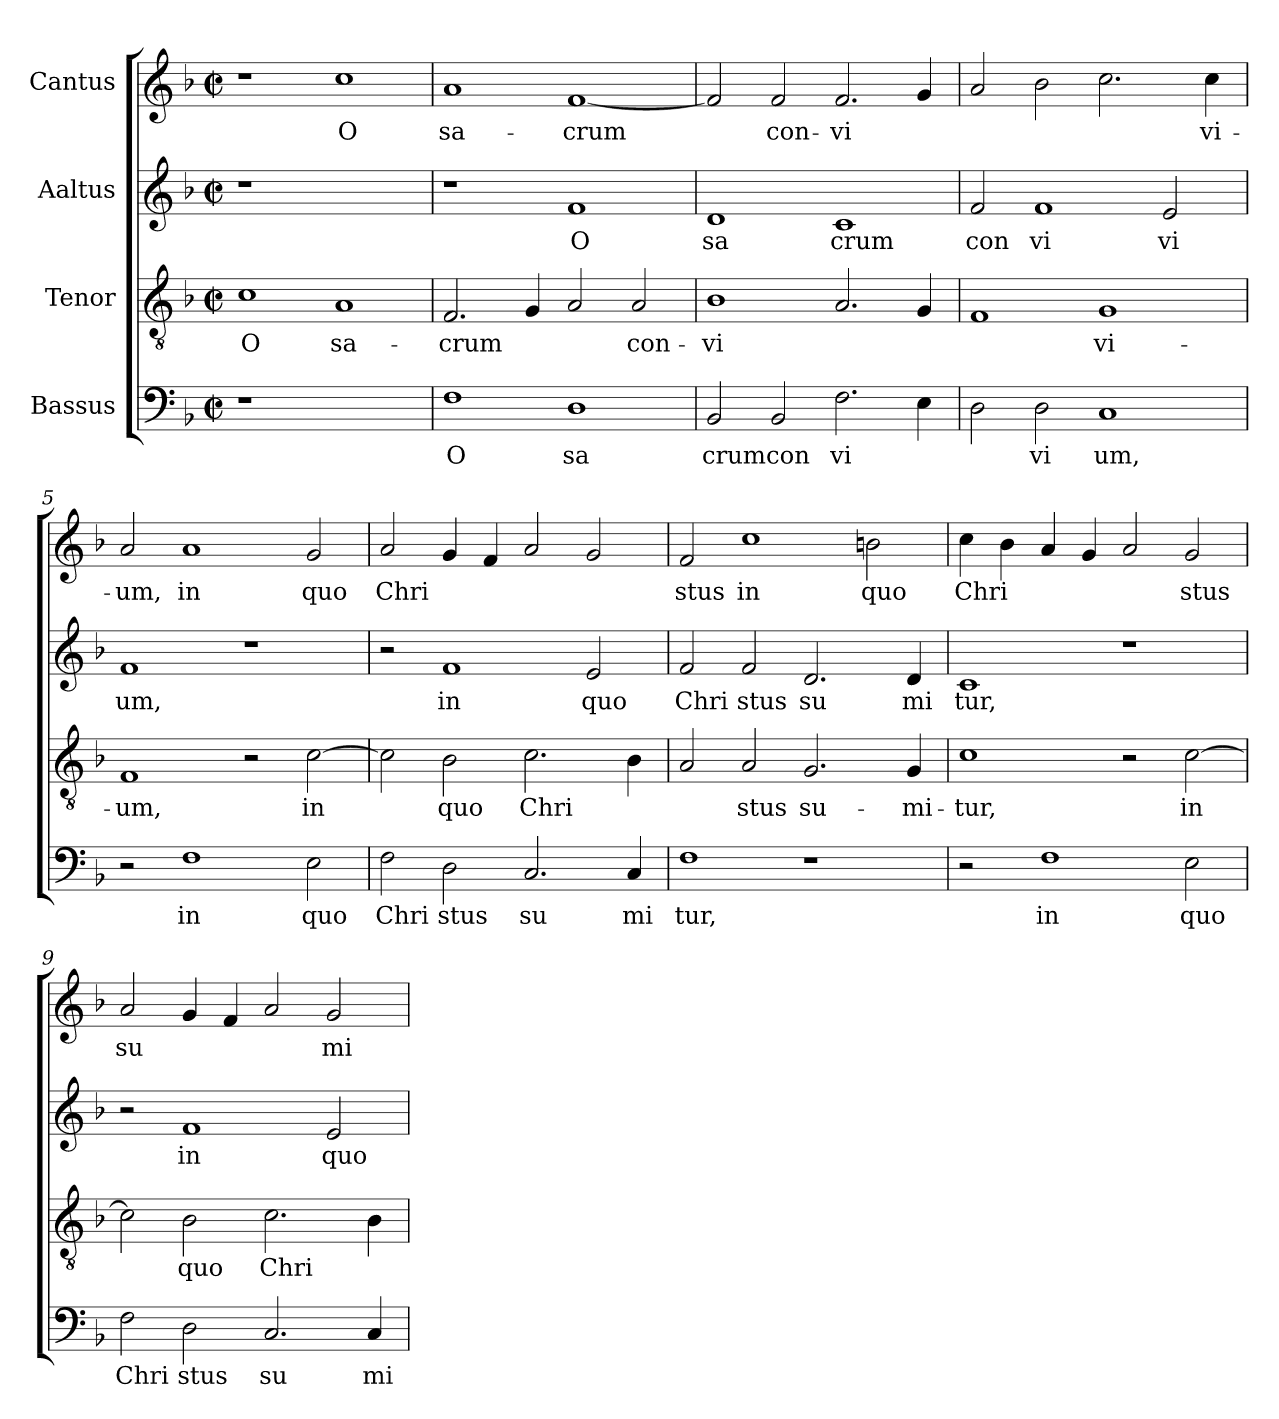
**kern	**text	**kern	**text	**kern	**text	**kern	**text
*part4	*part4	*part3	*part3	*part2	*part2	*part1	*part1
*staff4	*staff4	*staff3	*staff3	*staff2	*staff2	*staff1	*staff1
*I"Bassus	*	*I"Tenor	*	*I"Aaltus	*	*I"Cantus	*
!!LO:PB:g=z
*stria5	*	*stria5	*	*stria5	*	*stria5	*
*clefF4	*	*clefGv2	*	*clefG2	*	*clefG2	*
*k[b-]	*	*k[b-]	*	*k[b-]	*	*k[b-]	*
*F:	*	*F:	*	*F:	*	*F:	*
*M2/2	*	*M2/2	*	*M2/2	*	*M2/2	*
*met(c|)	*	*met(c|)	*	*met(c|)	*	*met(c|)	*
=1	=1	=1	=1	=1	=1	=1	=1
!	!	!	!LO:LY:b:cj	!	!	!	!
1r	.	1c	O	1r	.	1r	.
!	!	!	!LO:LY:b:cj	!	!	!	!LO:LY:b:cj
1ryy	.	1A	sa-	1ryy	.	1cc	O
=2	=2	=2	=2	=2	=2	=2	=2
!	!LO:LY:b:cj	!	!LO:LY:b:cj	!	!	!	!LO:LY:b:cj
1F	O	2.F/	-crum	1r	.	1a	sa-
!	!	!	!LO:LY:b:cj	!	!	!	!
.	.	4G/	.	.	.	.	.
!	!LO:LY:b:cj	!	!LO:LY:b:cj	!	!LO:LY:b:cj	!	!LO:LY:b:cj
1D	sa	2A/	.	1f	O	[<1f	-crum
!	!	!	!LO:LY:b:cj	!	!	!	!
.	.	2A/	con-	.	.	.	.
=3	=3	=3	=3	=3	=3	=3	=3
!	!LO:LY:b:cj	!	!LO:LY:b:cj	!	!LO:LY:b:cj	!	!LO:LY:b:cj
2BB-/	crum	1B-	-vi-	1d	sa	2f/]	.
!	!LO:LY:b:cj	!	!	!	!	!	!LO:LY:b:cj
2BB-/	con	.	.	.	.	2f/	con-
!	!LO:LY:b:cj	!	!LO:LY:b:cj	!	!LO:LY:b:cj	!	!LO:LY:b:cj
2.F\	vi	2.A/	--	1c	crum	2.f/	-vi-
!	!LO:LY:b:cj	!	!LO:LY:b:cj	!	!	!	!LO:LY:b:cj
4E\	.	4G/	--	.	.	4g/	--
=4	=4	=4	=4	=4	=4	=4	=4
!	!LO:LY:b:cj	!	!LO:LY:b:cj	!	!LO:LY:b:cj	!	!LO:LY:b:cj
2D\	.	1F	--	2f/	con	2a/	--
!	!LO:LY:b:cj	!	!	!	!LO:LY:b:cj	!	!LO:LY:b:cj
2D\	vi	.	.	1f	vi	2b-\	--
!	!LO:LY:b:cj	!	!LO:LY:b:cj	!	!	!	!LO:LY:b:cj
1C	um,	1G	-vi-	.	.	2.cc\	--
!	!	!	!	!	!LO:LY:b:cj	!	!
.	.	.	.	2e/	vi	.	.
!	!	!	!	!	!	!	!LO:LY:b:cj
.	.	.	.	.	.	4cc\	-vi-
=5	=5	=5	=5	=5	=5	=5	=5
!	!	!	!LO:LY:b:cj	!	!LO:LY:b:cj	!	!LO:LY:b:cj
2r	.	1F	-um,	1f	um,	2a>/	-um,
!	!LO:LY:b:cj	!	!	!	!	!	!LO:LY:b:cj
1F	in	.	.	.	.	1a	in
.	.	2r	.	1r	.	.	.
!	!LO:LY:b:cj	!	!LO:LY:b:cj	!	!	!	!LO:LY:b:cj
2E\	quo	[>2c\	in	.	.	2g/	quo
=6	=6	=6	=6	=6	=6	=6	=6
!	!LO:LY:b:cj	!	!LO:LY:b:cj	!	!	!	!LO:LY:b:cj
2F\	Chri	2c\]	.	2r	.	2a/	Chri-
!	!LO:LY:b:cj	!	!LO:LY:b:cj	!	!LO:LY:b:cj	!	!LO:LY:b:cj
2D\	stus	2B-\	quo	1f	in	4g/	--
!	!	!	!	!	!	!	!LO:LY:b:cj
.	.	.	.	.	.	4f/	--
!	!LO:LY:b:cj	!	!LO:LY:b:cj	!	!	!	!LO:LY:b:cj
2.C/	su	2.c\	Chri-	.	.	2a/	--
!	!	!	!	!	!LO:LY:b:cj	!	!LO:LY:b:cj
.	.	.	.	2e/	quo	2g/	--
!	!LO:LY:b:cj	!	!LO:LY:b:cj	!	!	!	!
4C/	mi	4B-\	--	.	.	.	.
!!LO:LB:g=z
=7	=7	=7	=7	=7	=7	=7	=7
!	!LO:LY:b:cj	!	!LO:LY:b:cj	!	!LO:LY:b:cj	!	!LO:LY:b:cj
1F	tur,	2A/	--	2f/	Chri	2f/	-stus
!	!	!	!LO:LY:b:cj	!	!LO:LY:b:cj	!	!LO:LY:b:cj
.	.	2A/	-stus	2f/	stus	1cc	in
!	!	!	!LO:LY:b:cj	!	!LO:LY:b:cj	!	!
1r	.	2.G/	su-	2.d/	su	.	.
!	!	!	!	!	!	!	!LO:LY:b:cj
.	.	.	.	.	.	2b\	quo
!	!	!	!LO:LY:b:cj	!	!LO:LY:b:cj	!	!
.	.	4G/	-mi-	4d/	mi	.	.
=8	=8	=8	=8	=8	=8	=8	=8
!	!	!	!LO:LY:b:cj	!	!LO:LY:b:cj	!	!LO:LY:b:cj
2r	.	1c	-tur,	1c	tur,	4cc\	Chri-
!	!	!	!	!	!	!	!LO:LY:b:cj
.	.	.	.	.	.	4b-\	--
!	!LO:LY:b:cj	!	!	!	!	!	!LO:LY:b:cj
1F	in	.	.	.	.	4a/	--
!	!	!	!	!	!	!	!LO:LY:b:cj
.	.	.	.	.	.	4g/	--
!	!	!	!	!	!	!	!LO:LY:b:cj
.	.	2r	.	1r	.	2a/	--
!	!LO:LY:b:cj	!	!LO:LY:b:cj	!	!	!	!LO:LY:b:cj
2E\	quo	[>2c\	in	.	.	2g/	-stus
=9	=9	=9	=9	=9	=9	=9	=9
!	!LO:LY:b:cj	!	!LO:LY:b:cj	!	!	!	!LO:LY:b:cj
2F\	Chri	2c\]	.	2r	.	2a/	su-
!	!LO:LY:b:cj	!	!LO:LY:b:cj	!	!LO:LY:b:cj	!	!LO:LY:b:cj
2D\	stus	2B-\	quo	1f	in	4g/	--
!	!	!	!	!	!	!	!LO:LY:b:cj
.	.	.	.	.	.	4f/	--
!	!LO:LY:b:cj	!	!LO:LY:b:cj	!	!	!	!LO:LY:b:cj
2.C/	su	2.c\	Chri-	.	.	2a/	--
!	!	!	!	!	!LO:LY:b:cj	!	!LO:LY:b:cj
.	.	.	.	2e/	quo	2g/	-mi-
!	!LO:LY:b:cj	!	!LO:LY:b:cj	!	!	!	!
4C/	mi	4B-\	--	.	.	.	.
=	=	=	=	=	=	=	=
*-	*-	*-	*-	*-	*-	*-	*-
